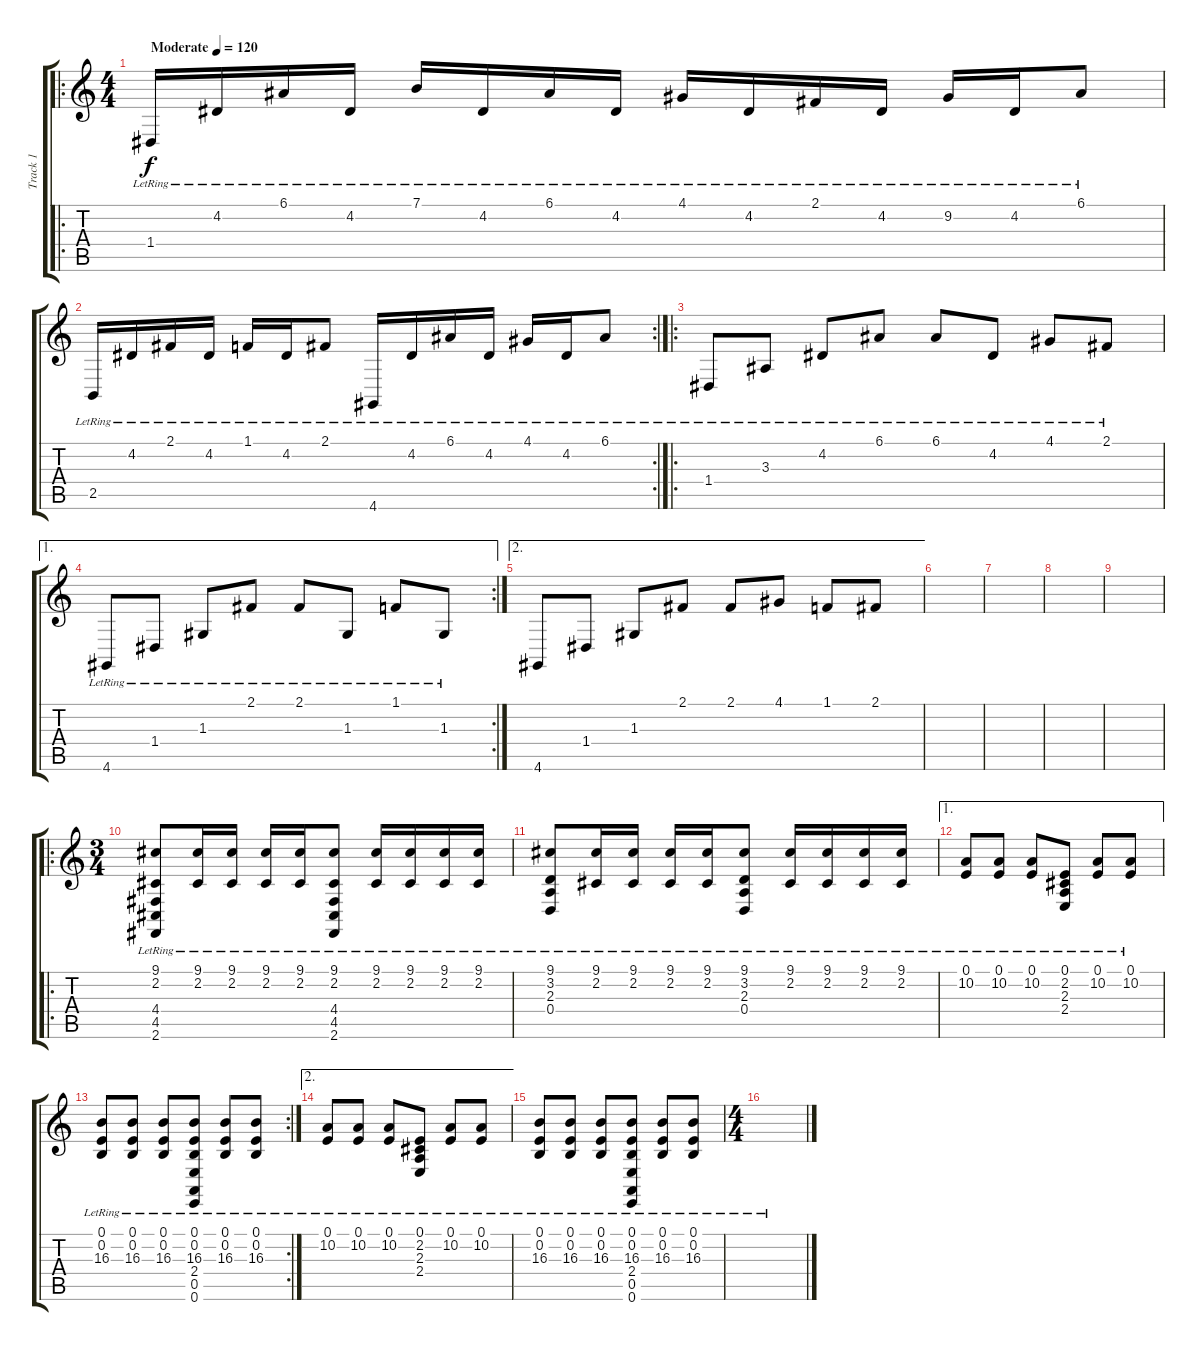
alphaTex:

\track ("Track 1" "Track 1") {instrument acousticgrandpiano}
\staff {score tabs}
\tuning (E4 B3 G3 D3 A2 E2) {hide}
\ro
\ts (4 4)
\tempo (120 "Moderate")
\clef g2
\ks c
1.4{lr}.16{dy f instrument acousticgrandpiano} 4.2{lr}.16 6.1{lr}.16 4.2{lr}.16 7.1{lr}.16 4.2{lr}.16 6.1{lr}.16 4.2{lr}.16 4.1{lr}.16 4.2{lr}.16 2.1{lr}.16 4.2{lr}.16 9.2{lr}.16 4.2{lr}.16 6.1{lr}.8 |
\rc 2
2.5{lr}.16 4.2{lr}.16 2.1{lr}.16 4.2{lr}.16 1.1{lr}.16 4.2{lr}.16 2.1{lr}.8 4.6{lr}.16 4.2{lr}.16 6.1{lr}.16 4.2{lr}.16 4.1{lr}.16 4.2{lr}.16 6.1{lr}.8 |
\ro
1.4{lr}.8 3.3{lr}.8 4.2{lr}.8 6.1{lr}.8 6.1{lr}.8 4.2{lr}.8 4.1{lr}.8 2.1{lr}.8 |
\ae 1
\rc 2
4.6{lr}.8 1.4{lr}.8 1.3{lr}.8 2.1{lr}.8 2.1{lr}.8 1.3{lr}.8 1.1{lr}.8 1.3{lr}.8 |
\ae 2
4.6.8 1.4.8 1.3.8 2.1.8 2.1.8 4.1.8 1.1.8 2.1.8 |
|
|
|
|
\ro
\ts (3 4)
(9.1{lr} 2.2{lr} 4.4{lr} 4.5{lr} 2.6{lr}).8 (9.1{lr} 2.2{lr}).16 (9.1{lr} 2.2{lr}).16 (9.1{lr} 2.2{lr}).16 (9.1{lr} 2.2{lr}).16 (9.1{lr} 2.2{lr} 4.4{lr} 4.5{lr} 2.6{lr}).8 (9.1{lr} 2.2{lr}).16 (9.1{lr} 2.2{lr}).16 (9.1{lr} 2.2{lr}).16 (9.1{lr} 2.2{lr}).16 |
(9.1{lr} 3.2{lr} 2.3{lr} 0.4{lr}).8 (9.1{lr} 2.2).16 (9.1{lr} 2.2).16 (9.1{lr} 2.2).16 (9.1{lr} 2.2).16 (9.1{lr} 3.2{lr} 2.3{lr} 0.4{lr}).8 (9.1{lr} 2.2).16 (9.1{lr} 2.2).16 (9.1{lr} 2.2).16 (9.1{lr} 2.2).16 |
\ae 1
(0.1{lr} 10.2{lr}).8 (0.1{lr} 10.2{lr}).8 (0.1{lr} 10.2{lr}).8 (0.1{lr} 2.2{lr} 2.3{lr} 2.4{lr}).8 (0.1{lr} 10.2{lr}).8 (0.1{lr} 10.2{lr}).8 |
\rc 2
(0.1{lr} 0.2{lr} 16.3).8 (0.1{lr} 0.2{lr} 16.3).8 (0.1{lr} 0.2{lr} 16.3).8 (0.1{lr} 0.2{lr} 16.3{lr} 2.4 0.5 0.6).8 (0.1{lr} 0.2{lr} 16.3).8 (0.1{lr} 0.2{lr} 16.3).8 |
\ae 2
(0.1{lr} 10.2{lr}).8 (0.1{lr} 10.2{lr}).8 (0.1{lr} 10.2{lr}).8 (0.1{lr} 2.2{lr} 2.3{lr} 2.4{lr}).8 (0.1{lr} 10.2{lr}).8 (0.1{lr} 10.2{lr}).8 |
(0.1{lr} 0.2{lr} 16.3).8 (0.1{lr} 0.2{lr} 16.3).8 (0.1{lr} 0.2{lr} 16.3).8 (0.1{lr} 0.2{lr} 16.3{lr} 2.4 0.5 0.6).8 (0.1{lr} 0.2{lr} 16.3).8 (0.1{lr} 0.2{lr} 16.3).8 |
\ts (4 4)
